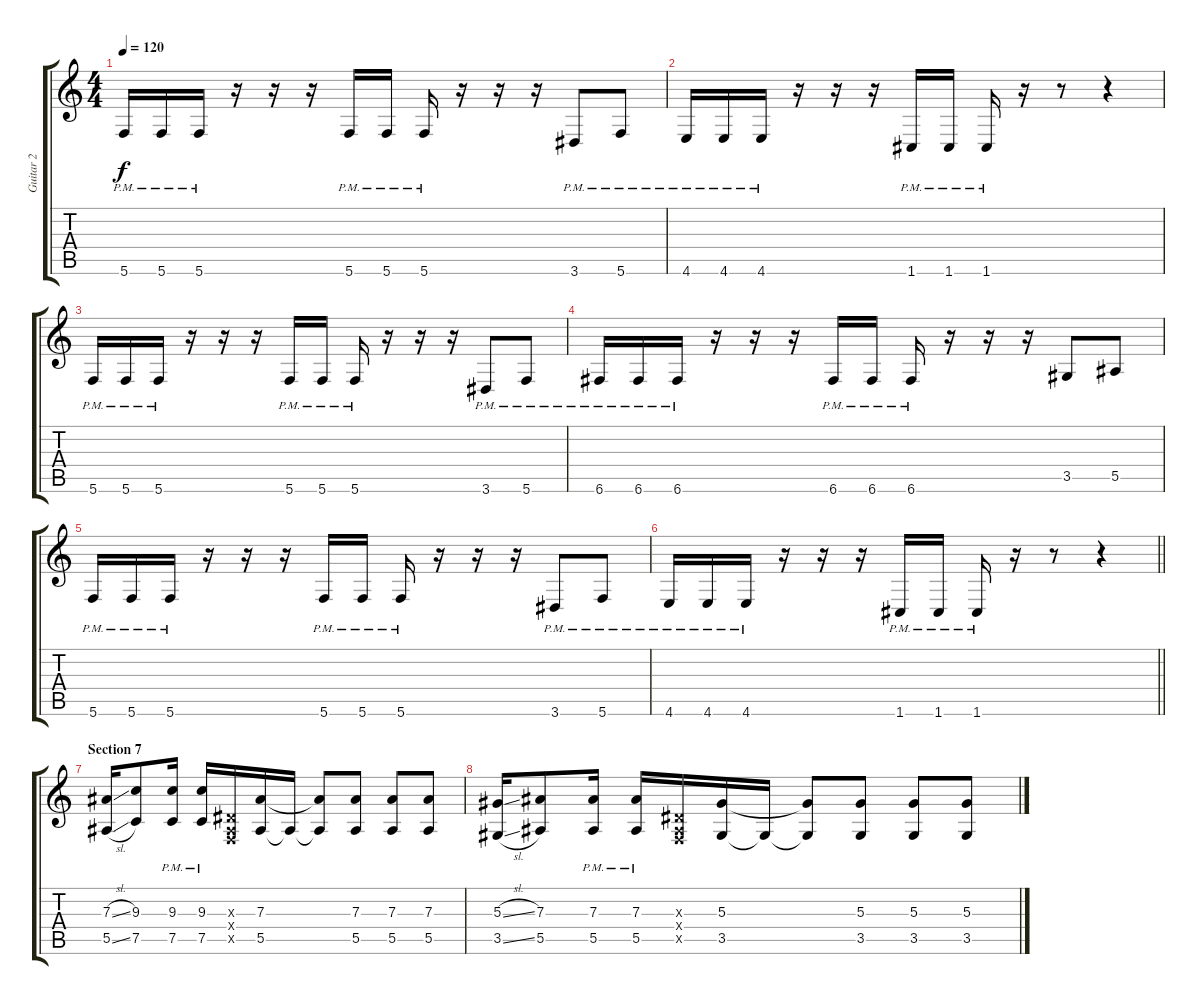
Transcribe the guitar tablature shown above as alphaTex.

\track ("Guitar 2" "Guitar 2") {instrument distortionguitar}
\staff {score tabs}
\tuning (C4 G3 Eb3 Bb2 F2 C2) {hide}
\ts (4 4)
\tempo 120
\clef g2
\ks c
5.6{pm}.16{dy f} 5.6{pm}.16 5.6{pm}.16 r.16 r.16 r.16 5.6{pm}.16 5.6{pm}.16 5.6{pm}.16 r.16 r.16 r.16 3.6{pm}.8 5.6{pm}.8 |
4.6{pm}.16 4.6{pm}.16 4.6{pm}.16 r.16 r.16 r.16 1.6{pm}.16 1.6{pm}.16 1.6{pm}.16 r.16 r.8 r.4 |
5.6{pm}.16 5.6{pm}.16 5.6{pm}.16 r.16 r.16 r.16 5.6{pm}.16 5.6{pm}.16 5.6{pm}.16 r.16 r.16 r.16 3.6{pm}.8 5.6{pm}.8 |
6.6{pm}.16 6.6{pm}.16 6.6{pm}.16 r.16 r.16 r.16 6.6{pm}.16 6.6{pm}.16 6.6{pm}.16 r.16 r.16 r.16 3.5.8 5.5.8 |
5.6{pm}.16 5.6{pm}.16 5.6{pm}.16 r.16 r.16 r.16 5.6{pm}.16 5.6{pm}.16 5.6{pm}.16 r.16 r.16 r.16 3.6{pm}.8 5.6{pm}.8 |
\barLineRight lightlight
4.6{pm}.16 4.6{pm}.16 4.6{pm}.16 r.16 r.16 r.16 1.6{pm}.16 1.6{pm}.16 1.6{pm}.16 r.16 r.8 r.4 |
\section ("" "Section 7")
(7.3{sl} 5.5{sl}).16 (9.3 7.5).8 (9.3{pm} 7.5{pm}).16 (9.3{pm} 7.5{pm}).16 (0.3{x} 0.4{x} 0.5{x}).16 (7.3 5.5).16 5.5{t}.16 (7.3{t} 5.5{t}).8 (7.3 5.5).8 (7.3 5.5).8 (7.3 5.5).8 |
(5.3{sl} 3.5{sl}).16 (7.3 5.5).8 (7.3{pm} 5.5{pm}).16 (7.3{pm} 5.5{pm}).16 (0.3{x} 0.4{x} 0.5{x}).16 (5.3 3.5).16 3.5{t}.16 (5.3{t} 3.5{t}).8 (5.3 3.5).8 (5.3 3.5).8 (5.3 3.5).8
